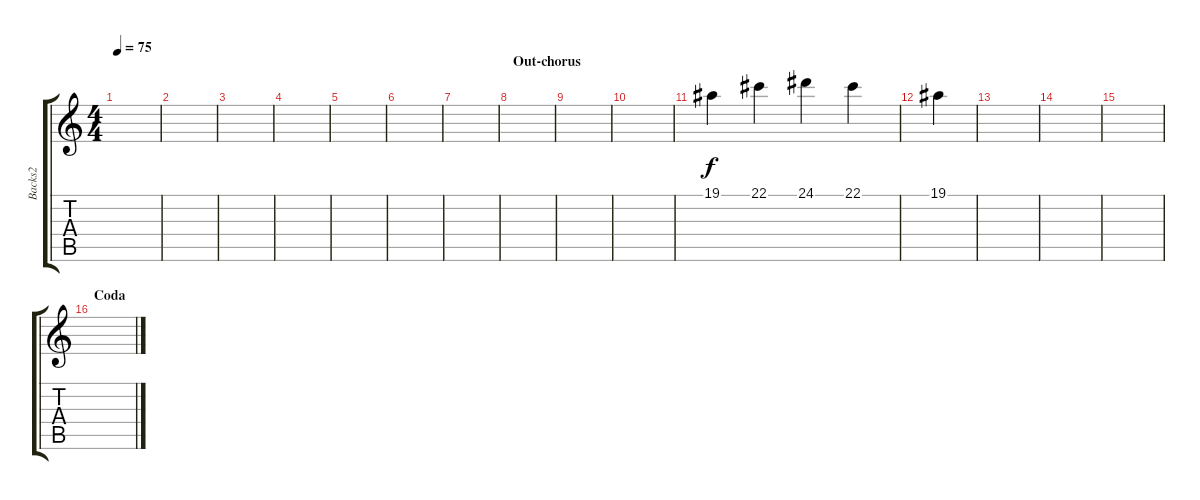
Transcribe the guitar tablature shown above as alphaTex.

\track ("Backs2" "Backs2") {instrument violin}
\staff {score tabs}
\tuning (Eb4 Bb3 Gb3 Db3 Ab2 Eb2) {hide}
\ts (4 4)
\tempo 75
\clef g2
\ks c
|
|
|
|
|
|
|
\section ("" "Out-chorus")
|
|
|
19.1.4 22.1.4 24.1.4 22.1.4 |
19.1.4 |
|
|
|
\section ("" "Coda")
